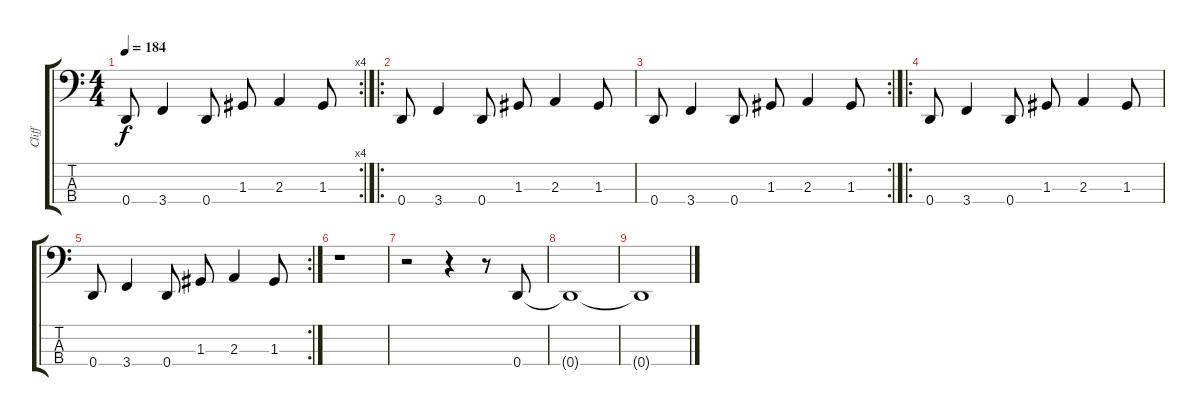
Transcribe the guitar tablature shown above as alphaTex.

\track ("Cliff" "Cliff") {instrument electricbassfinger}
\staff {score tabs}
\tuning (F2 C2 G1 D1) {hide}
\rc 4
\ts (4 4)
\tempo 184
\clef f4
\ks c
0.4.8{dy f} 3.4.4 0.4.8 1.3.8 2.3.4 1.3.8 |
\ro
0.4.8 3.4.4 0.4.8 1.3.8 2.3.4 1.3.8 |
\rc 2
0.4.8 3.4.4 0.4.8 1.3.8 2.3.4 1.3.8 |
\ro
0.4.8 3.4.4 0.4.8 1.3.8 2.3.4 1.3.8 |
\rc 2
0.4.8 3.4.4 0.4.8 1.3.8 2.3.4 1.3.8 |
r.1 |
r.2 r.4 r.8 0.4.8 |
0.4{t}.1 |
0.4{t}.1
